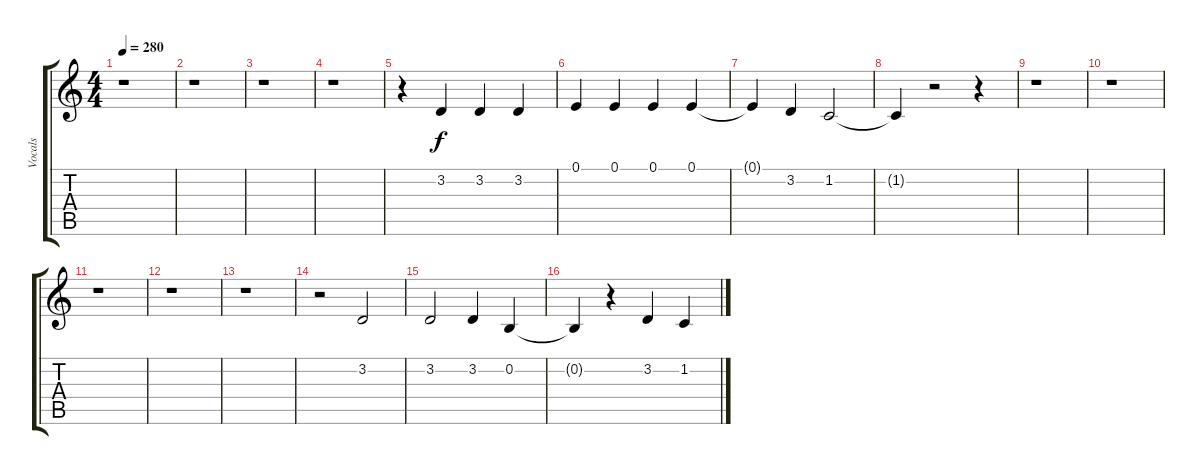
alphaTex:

\track ("Vocals" "Vocals") {instrument altosax}
\staff {score tabs}
\tuning (E4 B3 G3 D3 A2 E2) {hide}
\ts (4 4)
\tempo 280
\clef g2
\ks c
r.1{dy f} |
r.1 |
r.1 |
r.1 |
r.4 3.2.4 3.2.4 3.2.4 |
0.1.4 0.1.4 0.1.4 0.1.4 |
0.1{t}.4 3.2.4 1.2.2 |
1.2{t}.4 r.2 r.4 |
r.1 |
r.1 |
r.1 |
r.1 |
r.1 |
r.2 3.2.2 |
3.2.2 3.2.4 0.2.4 |
0.2{t}.4 r.4 3.2.4 1.2.4
